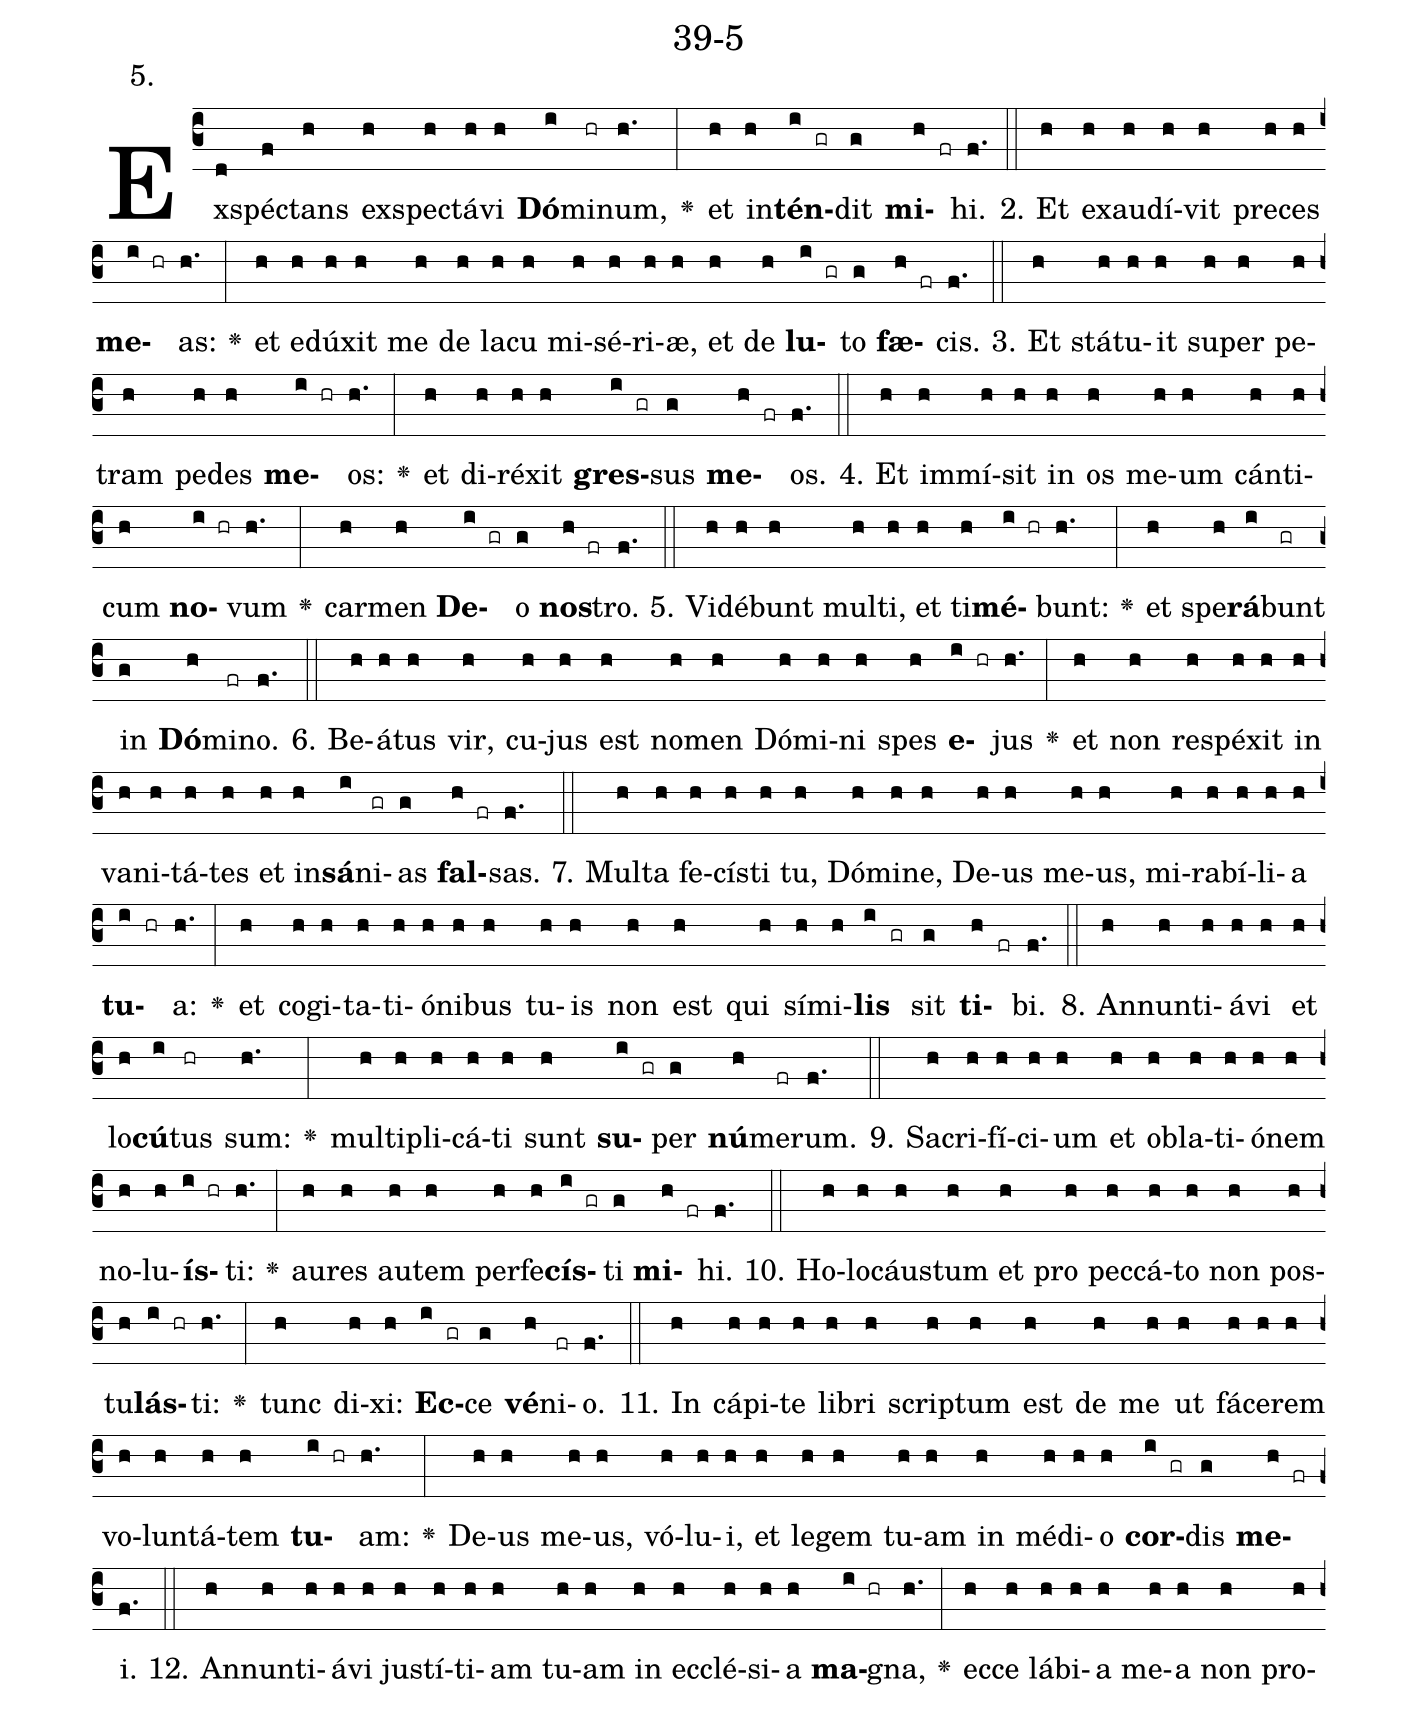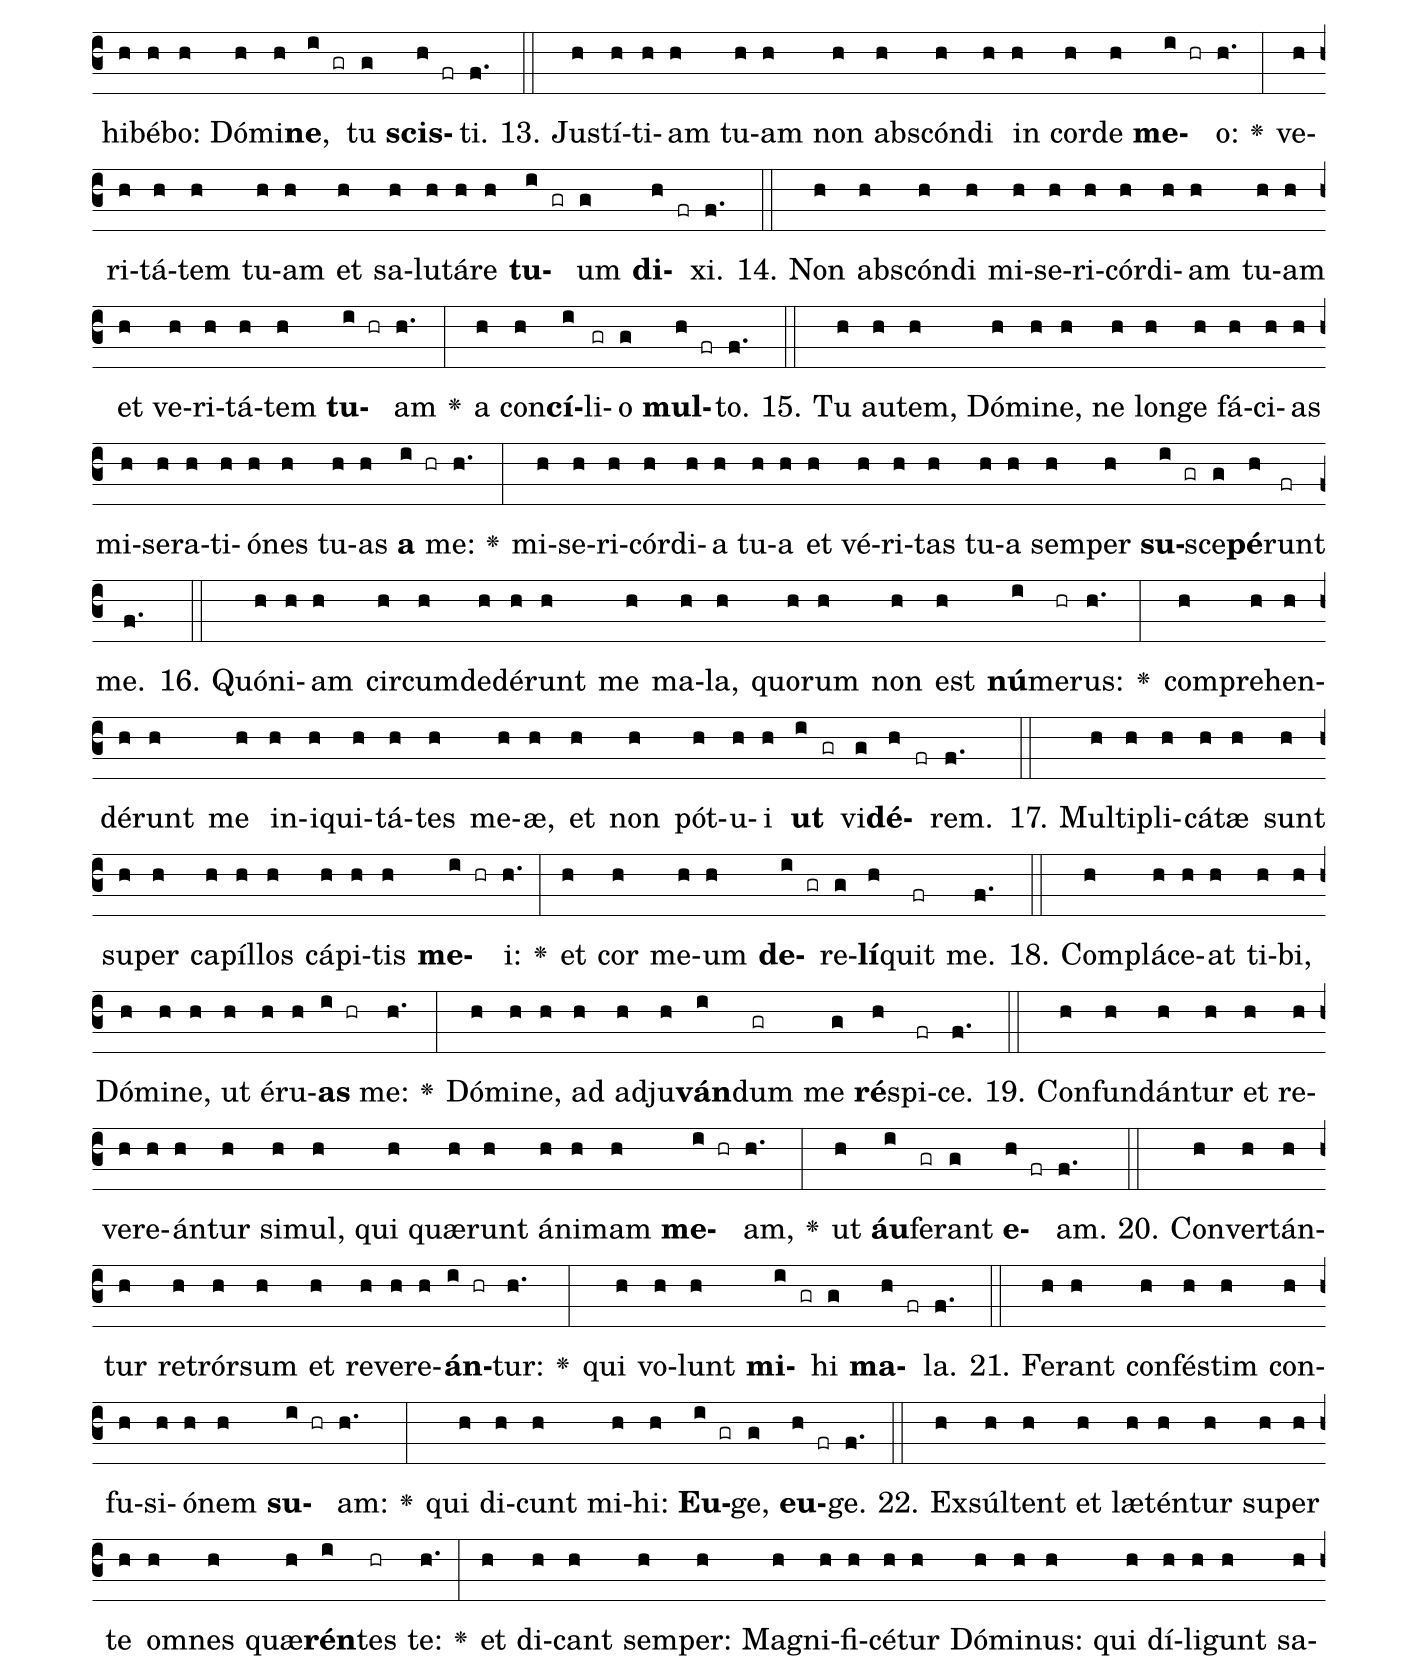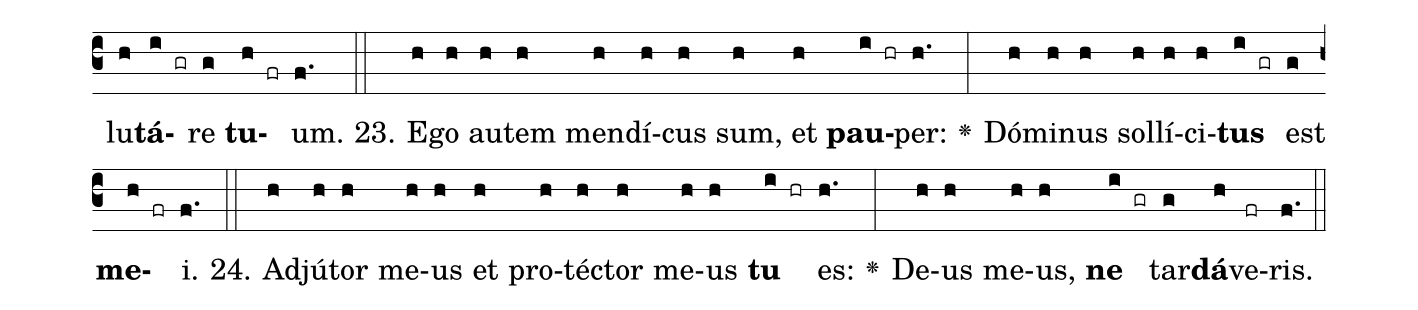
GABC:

name: 39-5;
annotation: 5.;
%%
(c3)Ex(d)spéc(f)tans(h) ex(h)spec(h)tá(h)vi(h) <b>Dó</b>(i)mi(hr)num,(h.) <v>\greheightstar</v>(:) et(h) in(h)<b>tén</b>(i gr)dit(g) <b>mi</b>(h fr)hi.(f.) (::)
2. Et(h) ex(h)au(h)dí(h)vit(h) pre(h)ces(h) <b>me</b>(i hr)as:(h.) <v>\greheightstar</v>(:) et(h) e(h)dú(h)xit(h) me(h) de(h) la(h)cu(h) mi(h)sé(h)ri(h)æ,(h) et(h) de(h) <b>lu</b>(i gr)to(g) <b>fæ</b>(h fr)cis.(f.) (::)
3. Et(h) stá(h)tu(h)it(h) su(h)per(h) pe(h)tram(h) pe(h)des(h) <b>me</b>(i hr)os:(h.) <v>\greheightstar</v>(:) et(h) di(h)ré(h)xit(h) <b>gres</b>(i gr)sus(g) <b>me</b>(h fr)os.(f.) (::)
4. Et(h) im(h)mí(h)sit(h) in(h) os(h) me(h)um(h) cán(h)ti(h)cum(h) <b>no</b>(i hr)vum(h.) <v>\greheightstar</v>(:) car(h)men(h) <b>De</b>(i gr)o(g) <b>nos</b>(h fr)tro.(f.) (::)
5. Vi(h)dé(h)bunt(h) mul(h)ti,(h) et(h) ti(h)<b>mé</b>(i hr)bunt:(h.) <v>\greheightstar</v>(:) et(h) spe(h)<b>rá</b>(i)bunt(gr) in(g) <b>Dó</b>(h)mi(fr)no.(f.) (::)
6. Be(h)á(h)tus(h) vir,(h) cu(h)jus(h) est(h) no(h)men(h) Dó(h)mi(h)ni(h) spes(h) <b>e</b>(i hr)jus(h.) <v>\greheightstar</v>(:) et(h) non(h) re(h)spé(h)xit(h) in(h) va(h)ni(h)tá(h)tes(h) et(h) in(h)<b>sá</b>(i)ni(gr)as(g) <b>fal</b>(h fr)sas.(f.) (::)
7. Mul(h)ta(h) fe(h)cís(h)ti(h) tu,(h) Dó(h)mi(h)ne,(h) De(h)us(h) me(h)us,(h) mi(h)ra(h)bí(h)li(h)a(h) <b>tu</b>(i hr)a:(h.) <v>\greheightstar</v>(:) et(h) co(h)gi(h)ta(h)ti(h)ó(h)ni(h)bus(h) tu(h)is(h) non(h) est(h) qui(h) sí(h)mi(h)<b>lis</b>(i gr) sit(g) <b>ti</b>(h fr)bi.(f.) (::)
8. An(h)nun(h)ti(h)á(h)vi(h) et(h) lo(h)<b>cú</b>(i)tus(hr) sum:(h.) <v>\greheightstar</v>(:) mul(h)ti(h)pli(h)cá(h)ti(h) sunt(h) <b>su</b>(i gr)per(g) <b>nú</b>(h)me(fr)rum.(f.) (::)
9. Sa(h)cri(h)fí(h)ci(h)um(h) et(h) ob(h)la(h)ti(h)ó(h)nem(h) no(h)lu(h)<b>ís</b>(i hr)ti:(h.) <v>\greheightstar</v>(:) au(h)res(h) au(h)tem(h) per(h)fe(h)<b>cís</b>(i gr)ti(g) <b>mi</b>(h fr)hi.(f.) (::)
10. Ho(h)lo(h)cáus(h)tum(h) et(h) pro(h) pec(h)cá(h)to(h) non(h) pos(h)tu(h)<b>lás</b>(i hr)ti:(h.) <v>\greheightstar</v>(:) tunc(h) di(h)xi:(h) <b>Ec</b>(i gr)ce(g) <b>vé</b>(h)ni(fr)o.(f.) (::)
11. In(h) cá(h)pi(h)te(h) li(h)bri(h) scrip(h)tum(h) est(h) de(h) me(h) ut(h) fá(h)ce(h)rem(h) vo(h)lun(h)tá(h)tem(h) <b>tu</b>(i hr)am:(h.) <v>\greheightstar</v>(:) De(h)us(h) me(h)us,(h) vó(h)lu(h)i,(h) et(h) le(h)gem(h) tu(h)am(h) in(h) mé(h)di(h)o(h) <b>cor</b>(i gr)dis(g) <b>me</b>(h fr)i.(f.) (::)
12. An(h)nun(h)ti(h)á(h)vi(h) jus(h)tí(h)ti(h)am(h) tu(h)am(h) in(h) ec(h)clé(h)si(h)a(h) <b>ma</b>(i hr)gna,(h.) <v>\greheightstar</v>(:) ec(h)ce(h) lá(h)bi(h)a(h) me(h)a(h) non(h) pro(h)hi(h)bé(h)bo:(h) Dó(h)mi(h)<b>ne</b>,(i gr) tu(g) <b>scis</b>(h fr)ti.(f.) (::)
13. Jus(h)tí(h)ti(h)am(h) tu(h)am(h) non(h) abs(h)cón(h)di(h) in(h) cor(h)de(h) <b>me</b>(i hr)o:(h.) <v>\greheightstar</v>(:) ve(h)ri(h)tá(h)tem(h) tu(h)am(h) et(h) sa(h)lu(h)tá(h)re(h) <b>tu</b>(i gr)um(g) <b>di</b>(h fr)xi.(f.) (::)
14. Non(h) abs(h)cón(h)di(h) mi(h)se(h)ri(h)cór(h)di(h)am(h) tu(h)am(h) et(h) ve(h)ri(h)tá(h)tem(h) <b>tu</b>(i hr)am(h.) <v>\greheightstar</v>(:) a(h) con(h)<b>cí</b>(i)li(gr)o(g) <b>mul</b>(h fr)to.(f.) (::)
15. Tu(h) au(h)tem,(h) Dó(h)mi(h)ne,(h) ne(h) lon(h)ge(h) fá(h)ci(h)as(h) mi(h)se(h)ra(h)ti(h)ó(h)nes(h) tu(h)as(h) <b>a</b>(i hr) me:(h.) <v>\greheightstar</v>(:) mi(h)se(h)ri(h)cór(h)di(h)a(h) tu(h)a(h) et(h) vé(h)ri(h)tas(h) tu(h)a(h) sem(h)per(h) <b>su</b>(i gr)sce(g)<b>pé</b>(h)runt(fr) me.(f.) (::)
16. Quón(h)i(h)am(h) cir(h)cum(h)de(h)dé(h)runt(h) me(h) ma(h)la,(h) quo(h)rum(h) non(h) est(h) <b>nú</b>(i)me(hr)rus:(h.) <v>\greheightstar</v>(:) com(h)pre(h)hen(h)dé(h)runt(h) me(h) in(h)i(h)qui(h)tá(h)tes(h) me(h)æ,(h) et(h) non(h) pót(h)u(h)i(h) <b>ut</b>(i gr) vi(g)<b>dé</b>(h fr)rem.(f.) (::)
17. Mul(h)ti(h)pli(h)cá(h)tæ(h) sunt(h) su(h)per(h) ca(h)píl(h)los(h) cá(h)pi(h)tis(h) <b>me</b>(i hr)i:(h.) <v>\greheightstar</v>(:) et(h) cor(h) me(h)um(h) <b>de</b>(i gr)re(g)<b>lí</b>(h)quit(fr) me.(f.) (::)
18. Com(h)plá(h)ce(h)at(h) ti(h)bi,(h) Dó(h)mi(h)ne,(h) ut(h) é(h)ru(h)<b>as</b>(i hr) me:(h.) <v>\greheightstar</v>(:) Dó(h)mi(h)ne,(h) ad(h) ad(h)ju(h)<b>ván</b>(i)dum(gr) me(g) <b>ré</b>(h)spi(fr)ce.(f.) (::)
19. Con(h)fun(h)dán(h)tur(h) et(h) re(h)ve(h)re(h)án(h)tur(h) si(h)mul,(h) qui(h) quæ(h)runt(h) á(h)ni(h)mam(h) <b>me</b>(i hr)am,(h.) <v>\greheightstar</v>(:) ut(h) <b>áu</b>(i)fe(gr)rant(g) <b>e</b>(h fr)am.(f.) (::)
20. Con(h)ver(h)tán(h)tur(h) re(h)trór(h)sum(h) et(h) re(h)ve(h)re(h)<b>án</b>(i hr)tur:(h.) <v>\greheightstar</v>(:) qui(h) vo(h)lunt(h) <b>mi</b>(i gr)hi(g) <b>ma</b>(h fr)la.(f.) (::)
21. Fe(h)rant(h) con(h)fés(h)tim(h) con(h)fu(h)si(h)ó(h)nem(h) <b>su</b>(i hr)am:(h.) <v>\greheightstar</v>(:) qui(h) di(h)cunt(h) mi(h)hi:(h) <b>Eu</b>(i gr)ge,(g) <b>eu</b>(h fr)ge.(f.) (::)
22. Ex(h)súl(h)tent(h) et(h) læ(h)tén(h)tur(h) su(h)per(h) te(h) om(h)nes(h) quæ(h)<b>rén</b>(i)tes(hr) te:(h.) <v>\greheightstar</v>(:) et(h) di(h)cant(h) sem(h)per:(h) Ma(h)gni(h)fi(h)cé(h)tur(h) Dó(h)mi(h)nus:(h) qui(h) dí(h)li(h)gunt(h) sa(h)lu(h)<b>tá</b>(i gr)re(g) <b>tu</b>(h fr)um.(f.) (::)
23. E(h)go(h) au(h)tem(h) men(h)dí(h)cus(h) sum,(h) et(h) <b>pau</b>(i hr)per:(h.) <v>\greheightstar</v>(:) Dó(h)mi(h)nus(h) sol(h)lí(h)ci(h)<b>tus</b>(i gr) est(g) <b>me</b>(h fr)i.(f.) (::)
24. Ad(h)jú(h)tor(h) me(h)us(h) et(h) pro(h)téc(h)tor(h) me(h)us(h) <b>tu</b>(i hr) es:(h.) <v>\greheightstar</v>(:) De(h)us(h) me(h)us,(h) <b>ne</b>(i gr) tar(g)<b>dá</b>(h)ve(fr)ris.(f.) (::)
